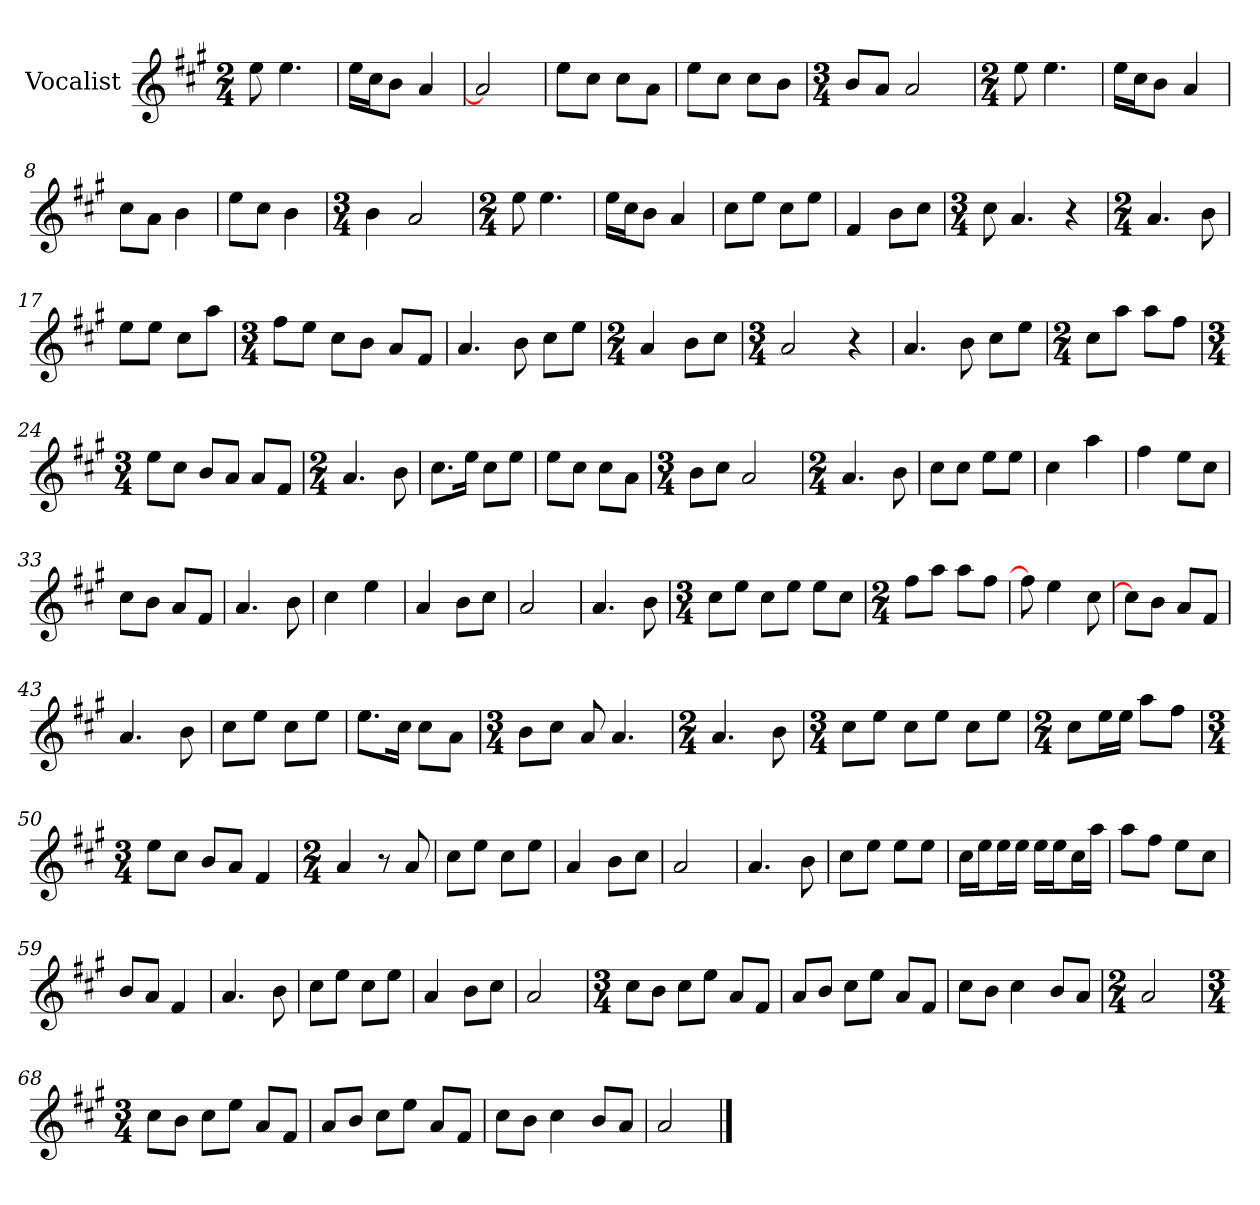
**kern
*part1
*staff1
*I"Vocalist
*k[f#c#g#]
*A:
*M2/4
=
8ee
4.ee
=1
16eeLL
16cc#J
8bJ
4a
=2
2a]
=3
8eeL
8cc#J
8cc#L
8aJ
=4
8eeL
8cc#J
8cc#L
8bJ
=5
*M3/4
8bL
8aJ
2a
=6
*M2/4
8ee
4.ee
=7
16eeLL
16cc#J
8bJ
4a
=8
8cc#L
8aJ
4b
=9
8eeL
8cc#J
4b
=10
*M3/4
4b
2a
=11
*M2/4
8ee
4.ee
=12
16eeLL
16cc#J
8bJ
4a
=13
8cc#L
8eeJ
8cc#L
8eeJ
=14
4f#
8bL
8cc#J
=15
*M3/4
8cc#
4.a
4r
=16
*M2/4
4.a
8b
=17
8eeL
8eeJ
8cc#L
8aaJ
=18
*M3/4
8ff#L
8eeJ
8cc#L
8bJ
8aL
8f#J
=19
4.a
8b
8cc#L
8eeJ
=20
*M2/4
4a
8bL
8cc#J
=21
*M3/4
2a
4r
=22
4.a
8b
8cc#L
8eeJ
=23
*M2/4
8cc#L
8aaJ
8aaL
8ff#J
=24
*M3/4
8eeL
8cc#J
8bL
8aJ
8aL
8f#J
=25
*M2/4
4.a
8b
=26
8.cc#L
16eeJk
8cc#L
8eeJ
=27
8eeL
8cc#J
8cc#L
8aJ
=28
*M3/4
8bL
8cc#J
2a
=29
*M2/4
4.a
8b
=30
8cc#L
8cc#J
8eeL
8eeJ
=31
4cc#
4aa
=32
4ff#
8eeL
8cc#J
=33
8cc#L
8bJ
8aL
8f#J
=34
4.a
8b
=35
4cc#
4ee
=36
4a
8bL
8cc#J
=37
2a
=38
4.a
8b
=39
*M3/4
8cc#L
8eeJ
8cc#L
8eeJ
8eeL
8cc#J
=40
*M2/4
8ff#L
8aaJ
8aaL
8ff#J
=41
8ff#]
4ee
8cc#
=42
8cc#L]
8bJ
8aL
8f#J
=43
4.a
8b
=44
8cc#L
8eeJ
8cc#L
8eeJ
=45
8.eeL
16cc#Jk
8cc#L
8aJ
=46
*M3/4
8bL
8cc#J
8a
4.a
=47
*M2/4
4.a
8b
=48
*M3/4
8cc#L
8eeJ
8cc#L
8eeJ
8cc#L
8eeJ
=49
*M2/4
8cc#L
16eeL
16eeJJ
8aaL
8ff#J
=50
*M3/4
8eeL
8cc#J
8bL
8aJ
4f#
=51
*M2/4
4a
8r
8a
=52
8cc#L
8eeJ
8cc#L
8eeJ
=53
4a
8bL
8cc#J
=54
2a
=55
4.a
8b
=56
8cc#L
8eeJ
8eeL
8eeJ
=57
16cc#LL
16eeJ
16eeL
16eeJJ
16eeLL
16eeJ
16cc#L
16aaJJ
=58
8aaL
8ff#J
8eeL
8cc#J
=59
8bL
8aJ
4f#
=60
4.a
8b
=61
8cc#L
8eeJ
8cc#L
8eeJ
=62
4a
8bL
8cc#J
=63
2a
=64
*M3/4
8cc#L
8bJ
8cc#L
8eeJ
8aL
8f#J
=65
8aL
8bJ
8cc#L
8eeJ
8aL
8f#J
=66
8cc#L
8bJ
4cc#
8bL
8aJ
=67
*M2/4
2a
=68
*M3/4
8cc#L
8bJ
8cc#L
8eeJ
8aL
8f#J
=69
8aL
8bJ
8cc#L
8eeJ
8aL
8f#J
=70
8cc#L
8bJ
4cc#
8bL
8aJ
=71
2a
==
*-
